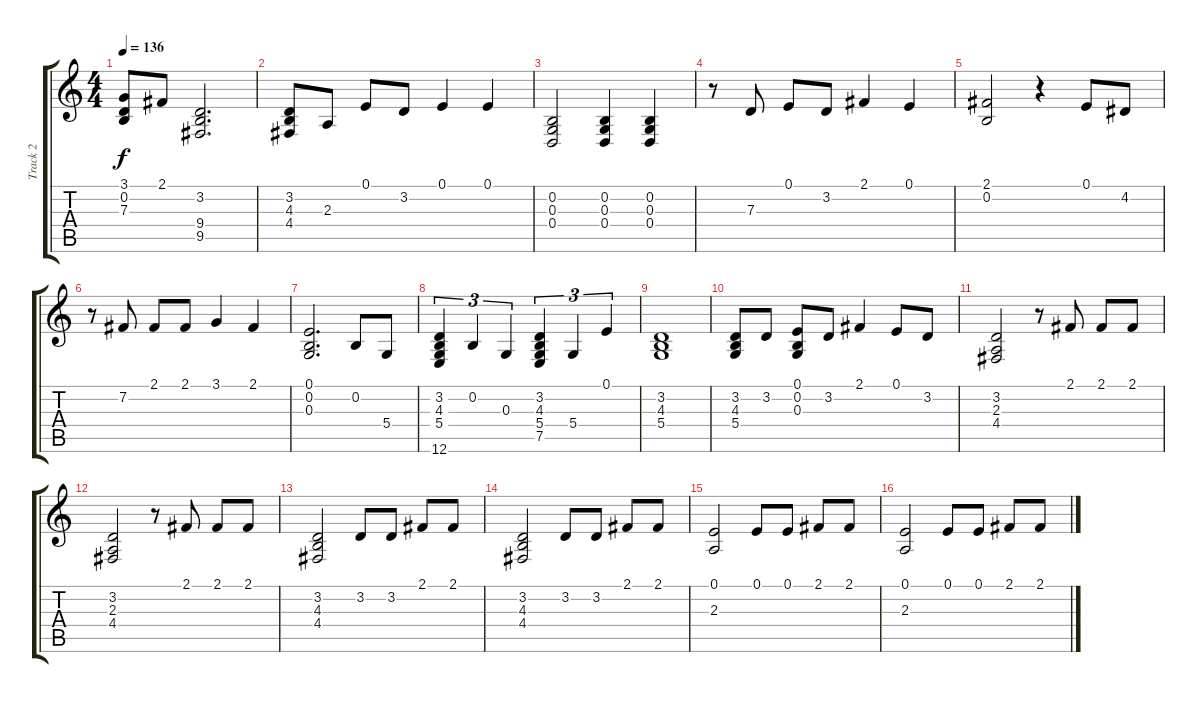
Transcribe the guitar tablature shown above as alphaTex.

\track ("Track 2" "Track 2") {instrument acousticgrandpiano}
\staff {score tabs}
\tuning (E4 B3 G3 D3 A2 E2) {hide}
\ts (4 4)
\tempo 136
\clef g2
\ks c
(3.1 0.2 7.3).8{dy f} 2.1.8 (3.2 9.4 9.5).2{d} |
(3.2 4.3 4.4).8 2.3.8 0.1.8 3.2.8 0.1.4 0.1.4 |
(0.2 0.3 0.4).2 (0.2 0.3 0.4).4 (0.2 0.3 0.4).4 |
r.8 7.3.8 0.1.8 3.2.8 2.1.4 0.1.4 |
(2.1 0.2).2 r.4 0.1.8 4.2.8 |
r.8 7.2.8 2.1.8 2.1.8 3.1.4 2.1.4 |
(0.1 0.2 0.3).2{d} 0.2.8 5.4.8 |
(3.2 4.3 5.4 12.6).4{tu (3 2)} 0.2.4{tu (3 2)} 0.3.4{tu (3 2)} (3.2 4.3 5.4 7.5).4{tu (3 2)} 5.4.4{tu (3 2)} 0.1.4{tu (3 2)} |
(3.2 4.3 5.4).1 |
(3.2 4.3 5.4).8 3.2.8 (0.1 0.2 0.3).8 3.2.8 2.1.4 0.1.8 3.2.8 |
(3.2 2.3 4.4).2 r.8 2.1.8 2.1.8 2.1.8 |
(3.2 2.3 4.4).2 r.8 2.1.8 2.1.8 2.1.8 |
(3.2 4.3 4.4).2 3.2.8 3.2.8 2.1.8 2.1.8 |
(3.2 4.3 4.4).2 3.2.8 3.2.8 2.1.8 2.1.8 |
(0.1 2.3).2 0.1.8 0.1.8 2.1.8 2.1.8 |
(0.1 2.3).2 0.1.8 0.1.8 2.1.8 2.1.8
